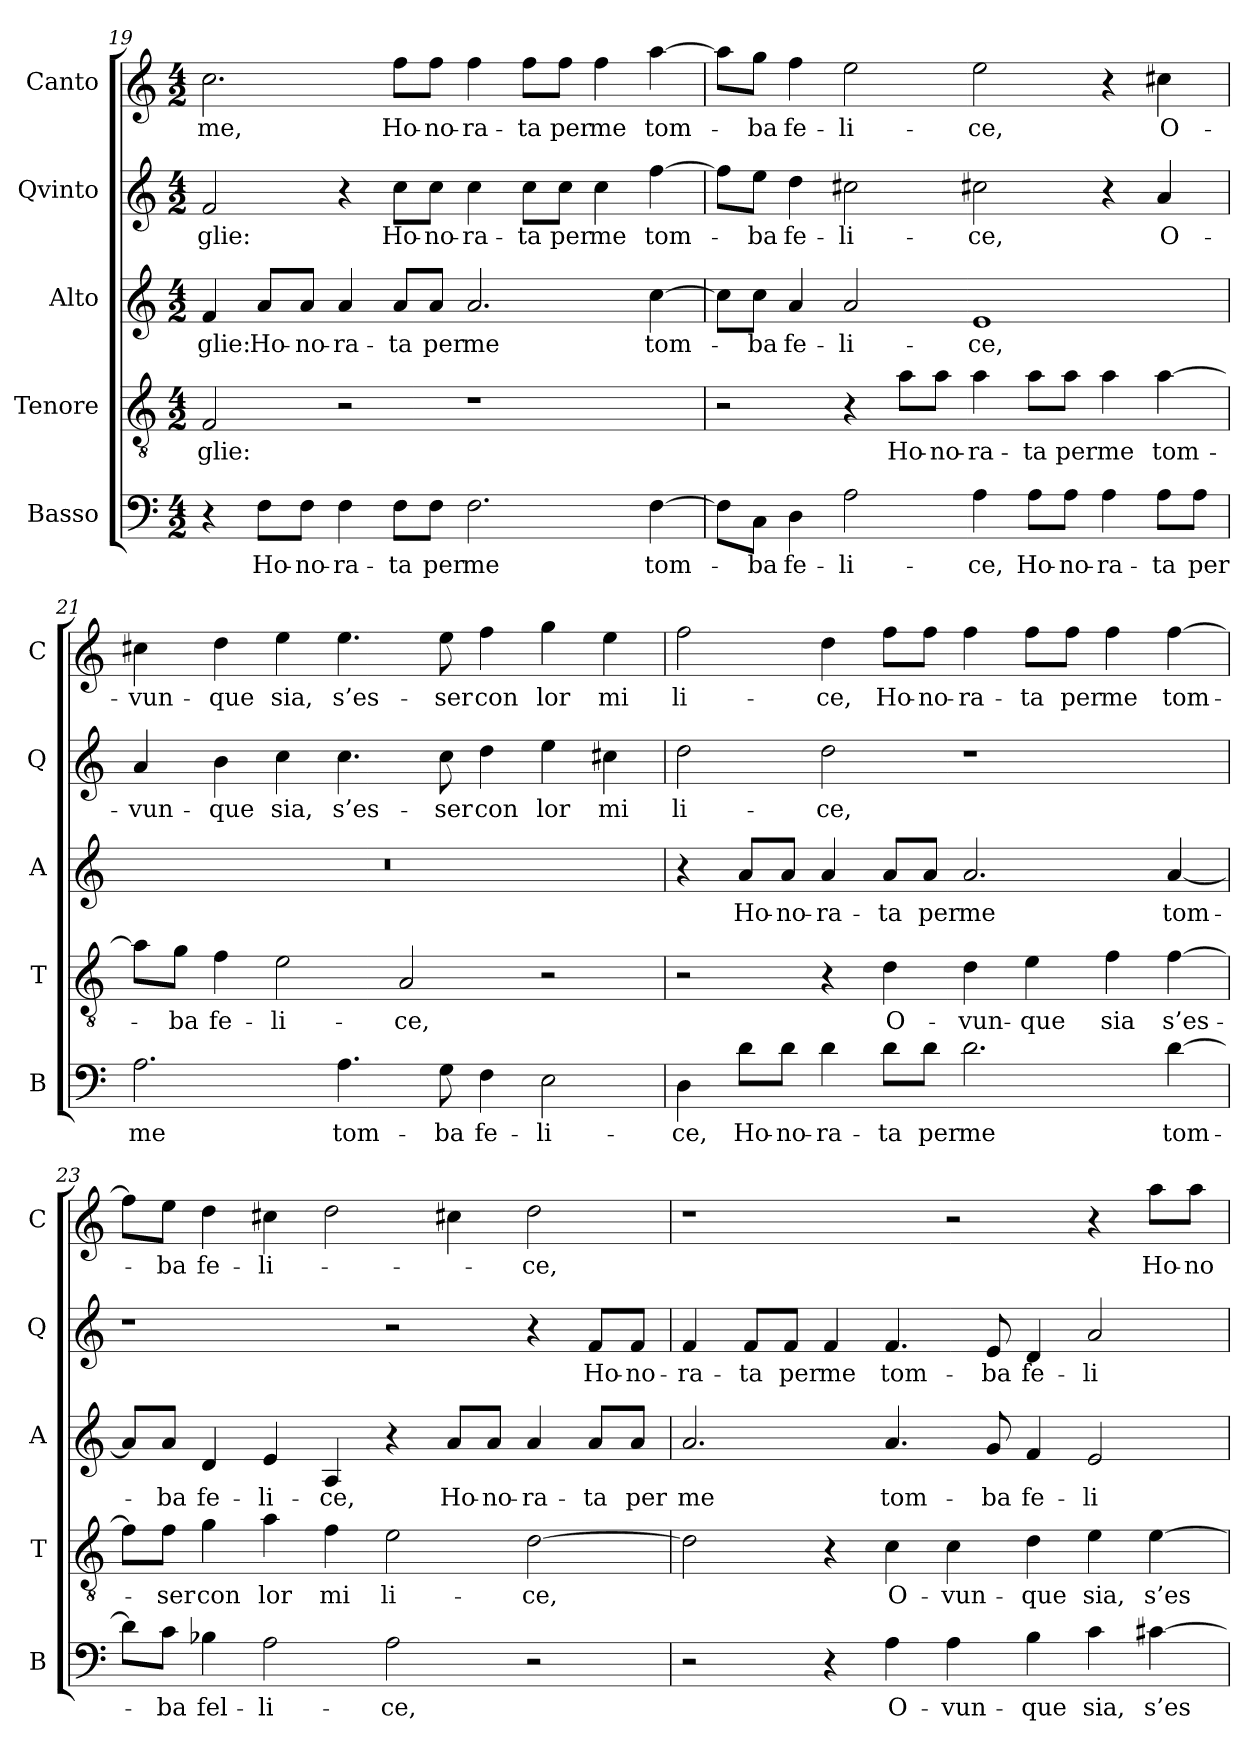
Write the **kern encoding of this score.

**kern	**text	**kern	**text	**kern	**text	**kern	**text	**kern	**text
*part5	*part5	*part4	*part4	*part3	*part3	*part2	*part2	*part1	*part1
*staff5	*staff5	*staff4	*staff4	*staff3	*staff3	*staff2	*staff2	*staff1	*staff1
*I"Basso	*	*I"Tenore	*	*I"Alto	*	*I"Qvinto	*	*I"Canto	*
*I'B	*	*I'T	*	*I'A	*	*I'Q	*	*I'C	*
*clefF4	*	*clefGv2	*	*clefG2	*	*clefG2	*	*clefG2	*
*k[]	*	*k[]	*	*k[]	*	*k[]	*	*k[]	*
*C:	*	*C:	*	*C:	*	*C:	*	*C:	*
*M4/2	*	*M4/2	*	*M4/2	*	*M4/2	*	*M4/2	*
=19	=19	=19	=19	=19	=19	=19	=19	=19	=19
4r	.	2F	-glie:	4f	-glie:	2f	-glie:	2.cc	me,
8F\L	Ho-	.	.	8a/L	Ho-	.	.	.	.
8F\J	-no-	.	.	8a/J	-no-	.	.	.	.
4F	-ra-	2r	.	4a	-ra-	4r	.	.	.
8F\L	-ta	.	.	8a/L	-ta	8cc\L	Ho-	8ff\L	Ho-
8F\J	per	.	.	8a/J	per	8cc\J	-no-	8ff\J	-no-
2.F	me	1r	.	2.a	me	4cc	-ra-	4ff	-ra-
.	.	.	.	.	.	8cc\L	-ta	8ff\L	-ta
.	.	.	.	.	.	8cc\J	per	8ff\J	per
.	.	.	.	.	.	4cc	me	4ff	me
[4F	tom-	.	.	[4cc	tom-	[4ff	tom-	[4aa	tom-
=20	=20	=20	=20	=20	=20	=20	=20	=20	=20
8F\L]	.	2r	.	8cc\L]	.	8ff\L]	.	8aa\L]	.
8C\J	-ba	.	.	8cc\J	-ba	8ee\J	-ba	8gg\J	-ba
4D	fe-	.	.	4a	fe-	4dd	fe-	4ff	fe-
2A	-li-	4r	.	2a	-li-	2cc#X	-li-	2ee	-li-
.	.	8a\L	Ho-	.	.	.	.	.	.
.	.	8a\J	-no-	.	.	.	.	.	.
4A	-ce,	4a	-ra-	1e	-ce,	2cc#X	-ce,	2ee	-ce,
8A\L	Ho-	8a\L	-ta	.	.	.	.	.	.
8A\J	-no-	8a\J	per	.	.	.	.	.	.
4A	-ra-	4a	me	.	.	4r	.	4r	.
8A\L	-ta	[4a	tom-	.	.	4a	O-	4cc#X	O-
8A\J	per	.	.	.	.	.	.	.	.
=21	=21	=21	=21	=21	=21	=21	=21	=21	=21
2.A	me	8a\L]	.	0r	.	4a	-vun-	4cc#X	-vun-
.	.	8g\J	-ba	.	.	.	.	.	.
.	.	4f	fe-	.	.	4b	-que	4dd	-que
.	.	2e	-li-	.	.	4cc	sia,	4ee	sia,
4.A	tom-	.	.	.	.	4.cc	s’es-	4.ee	s’es-
.	.	2A	-ce,	.	.	.	.	.	.
8G	-ba	.	.	.	.	8cc	-ser	8ee	-ser
4F	fe-	.	.	.	.	4dd	con	4ff	con
2E	-li-	2r	.	.	.	4ee	lor	4gg	lor
.	.	.	.	.	.	4cc#X	mi	4ee	mi
=22	=22	=22	=22	=22	=22	=22	=22	=22	=22
4D	-ce,	2r	.	4r	.	2dd	li-	2ff	li-
8d\L	Ho-	.	.	8a/L	Ho-	.	.	.	.
8d\J	-no-	.	.	8a/J	-no-	.	.	.	.
4d	-ra-	4r	.	4a	-ra-	2dd	-ce,	4dd	-ce,
8d\L	-ta	4d	O-	8a/L	-ta	.	.	8ff\L	Ho-
8d\J	per	.	.	8a/J	per	.	.	8ff\J	-no-
2.d	me	4d	-vun-	2.a	me	1r	.	4ff	-ra-
.	.	4e	-que	.	.	.	.	8ff\L	-ta
.	.	.	.	.	.	.	.	8ff\J	per
.	.	4f	sia	.	.	.	.	4ff	me
[4d	tom-	[4f	s’es-	[4a	tom-	.	.	[4ff	tom-
=23	=23	=23	=23	=23	=23	=23	=23	=23	=23
8d\L]	.	8f\L]	.	8a/L]	.	1r	.	8ff\L]	.
8c\J	-ba	8f\J	-ser	8a/J	-ba	.	.	8ee\J	-ba
4B-X	fel-	4g	con	4d	fe-	.	.	4dd	fe-
2A	-li-	4a	lor	4e	-li-	.	.	4cc#X	-li-
.	.	4f	mi	4A	-ce,	.	.	2dd	.
2A	-ce,	2e	li-	4r	.	2r	.	.	.
.	.	.	.	8a/L	Ho-	.	.	4cc#X	.
.	.	.	.	8a/J	-no-	.	.	.	.
2r	.	[2d	-ce,	4a	-ra-	4r	.	2dd	-ce,
.	.	.	.	8a/L	-ta	8f/L	Ho-	.	.
.	.	.	.	8a/J	per	8f/J	-no-	.	.
=24	=24	=24	=24	=24	=24	=24	=24	=24	=24
2r	.	2d]	.	2.a	me	4f	-ra-	1r	.
.	.	.	.	.	.	8f/L	-ta	.	.
.	.	.	.	.	.	8f/J	per	.	.
4r	.	4r	.	.	.	4f	me	.	.
4A	O-	4c	O-	4.a	tom-	4.f	tom-	.	.
4A	-vun-	4c	-vun-	.	.	.	.	2r	.
.	.	.	.	8g	-ba	8e	-ba	.	.
4B	-que	4d	-que	4f	fe-	4d	fe-	.	.
4c	sia,	4e	sia,	2e	-li-	2a	-li-	4r	.
[4c#X	s’es-	[4e	s’es-	.	.	.	.	8aa\L	Ho-
.	.	.	.	.	.	.	.	8aa\J	-no-
=	=	=	=	=	=	=	=	=	=
*-	*-	*-	*-	*-	*-	*-	*-	*-	*-
